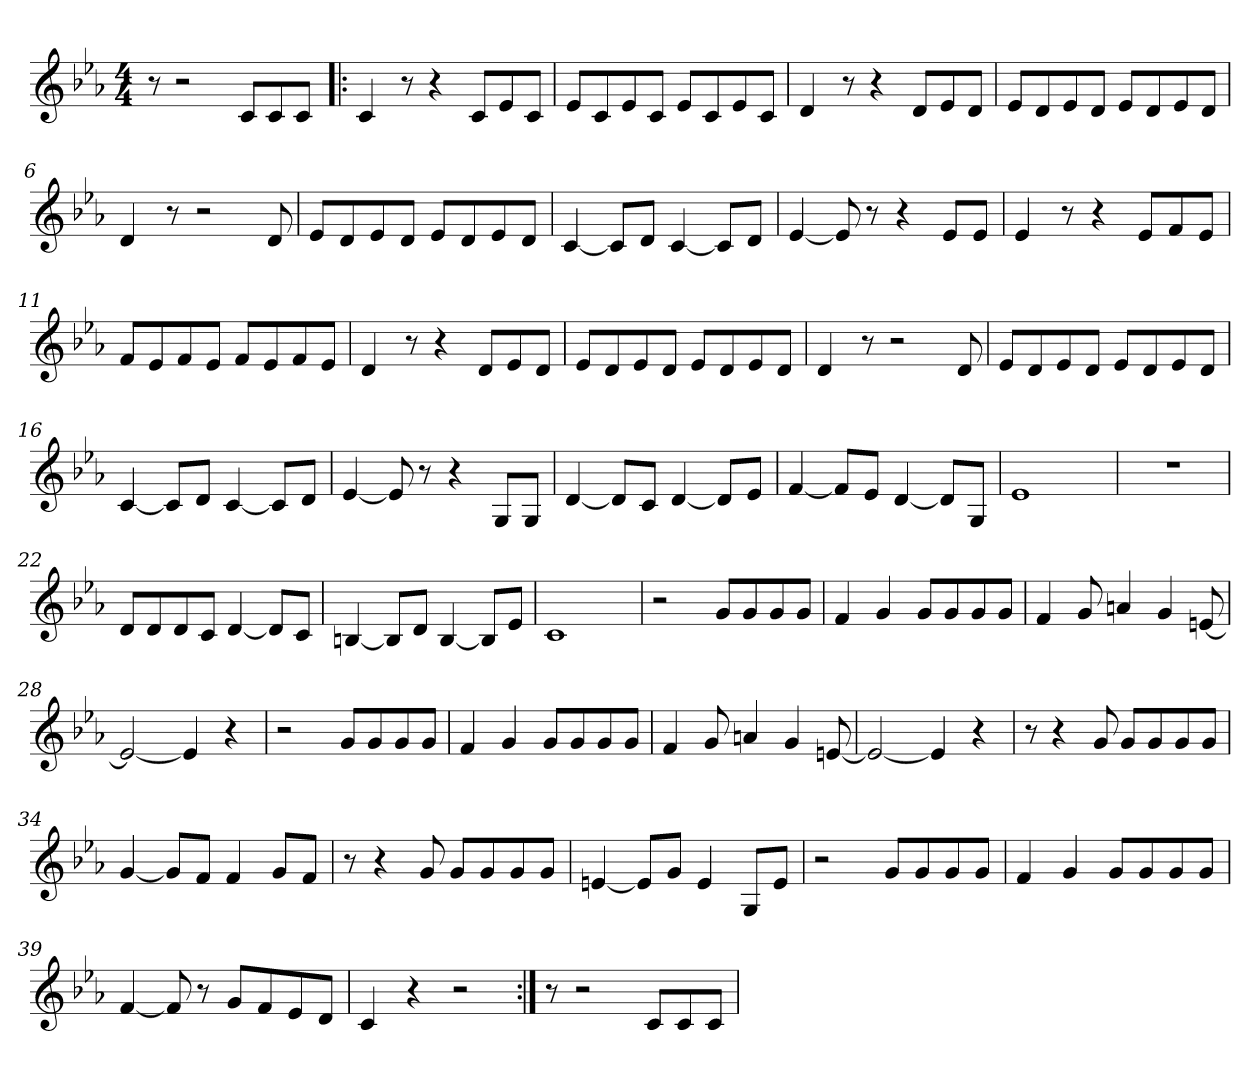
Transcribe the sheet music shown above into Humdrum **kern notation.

**kern
*part1
*staff1
*clefG2
*k[b-e-a-]
*E-:
*M4/4
=1
8r
2r
8c/L
8c/
8c/J
=2!|:
4c/
8r
4r
8c/L
8e-/
8c/J
=3
8e-/L
8c/
8e-/
8c/J
8e-/L
8c/
8e-/
8c/J
=4
4d/
8r
4r
8d/L
8e-/
8d/J
!!LO:LB:g=z
=5
8e-/L
8d/
8e-/
8d/J
8e-/L
8d/
8e-/
8d/J
=6
4d/
8r
2r
8d/
=7
8e-/L
8d/
8e-/
8d/J
8e-/L
8d/
8e-/
8d/J
=8
[4c/
8c/L]
8d/J
[4c/
8c/L]
8d/J
!!LO:LB:g=z
=9
[4e-/
8e-/]
8r
4r
8e-/L
8e-/J
=10
4e-/
8r
4r
8e-/L
8f/
8e-/J
=11
8f/L
8e-/
8f/
8e-/J
8f/L
8e-/
8f/
8e-/J
=12
4d/
8r
4r
8d/L
8e-/
8d/J
!!LO:LB:g=z
=13
8e-/L
8d/
8e-/
8d/J
8e-/L
8d/
8e-/
8d/J
=14
4d/
8r
2r
8d/
=15
8e-/L
8d/
8e-/
8d/J
8e-/L
8d/
8e-/
8d/J
=16
[4c/
8c/L]
8d/J
[4c/
8c/L]
8d/J
!!LO:LB:g=z
=17
[4e-/
8e-/]
8r
4r
8G/L
8G/J
=18
[4d/
8d/L]
8c/J
[4d/
8d/L]
8e-/J
=19
[4f/
8f/L]
8e-/J
[4d/
8d/L]
8G/J
=20
1e-
!!LO:LB:g=z
=21
1r
=22
8d/L
8d/
8d/
8c/J
[4d/
8d/L]
8c/J
=23
[4Bn/
8B/L]
8d/J
[4B/
8B/L]
8e-/J
=24
1c
=25
2r
8g/L
8g/
8g/
8g/J
=26
4f/
4g/
8g/L
8g/
8g/
8g/J
=27
4f/
8g/
4an/
4g/
[8en/
=28
2e/_
4e/]
4r
=29
2r
8g/L
8g/
8g/
8g/J
!!LO:LB:g=z
=30
4f/
4g/
8g/L
8g/
8g/
8g/J
=31
4f/
8g/
4an/
4g/
[8en/
=32
2e/_
4e/]
4r
=33
8r
4r
8g/
8g/L
8g/
8g/
8g/J
=34
[4g/
8g/L]
8f/J
4f/
8g/L
8f/J
=35
8r
4r
8g/
8g/L
8g/
8g/
8g/J
=36
[4en/
8e/L]
8g/J
4e/
8G/L
8e/J
=37
2r
8g/L
8g/
8g/
8g/J
!!LO:LB:g=z
=38
4f/
4g/
8g/L
8g/
8g/
8g/J
=39
[4f/
8f/]
8r
8g/L
8f/
8e-/
8d/J
=40
4c/
4r
2r
=41:|!
8r
2r
8c/L
8c/
8c/J
=
*-
